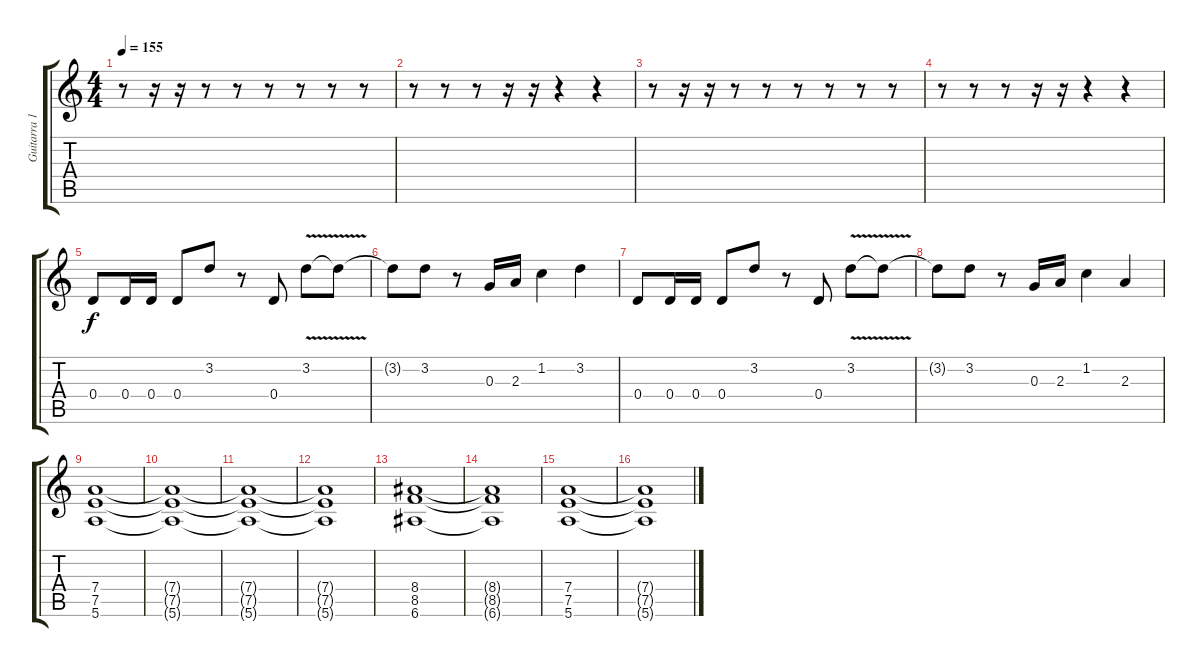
\track ("Guitarra 1" "Guitarra 1") {instrument overdrivenguitar}
\staff {score tabs}
\tuning (E4 B3 G3 D3 A2 E2) {hide}
\ts (4 4)
\tempo 155
\clef g2
\ks c
r.8{dy f} r.16 r.16 r.8 r.8 r.8 r.8 r.8 r.8 |
r.8 r.8 r.8 r.16 r.16 r.4 r.4 |
r.8 r.16 r.16 r.8 r.8 r.8 r.8 r.8 r.8 |
r.8 r.8 r.8 r.16 r.16 r.4 r.4 |
0.4.8 0.4.16 0.4.16 0.4.8 3.2.8 r.8 0.4.8 3.2{v}.8 3.2{t}.8 |
3.2{t}.8 3.2.8 r.8 0.3.16 2.3.16 1.2.4 3.2.4 |
0.4.8 0.4.16 0.4.16 0.4.8 3.2.8 r.8 0.4.8 3.2{v}.8 3.2{t}.8 |
3.2{t}.8 3.2.8 r.8 0.3.16 2.3.16 1.2.4 2.3.4 |
(7.4 7.5 5.6).1 |
(7.4{t} 7.5{t} 5.6{t}).1 |
(7.4{t} 7.5{t} 5.6{t}).1 |
(7.4{t} 7.5{t} 5.6{t}).1 |
(8.4 8.5 6.6).1 |
(8.4{t} 8.5{t} 6.6{t}).1 |
(7.4 7.5 5.6).1 |
(7.4{t} 7.5{t} 5.6{t}).1
